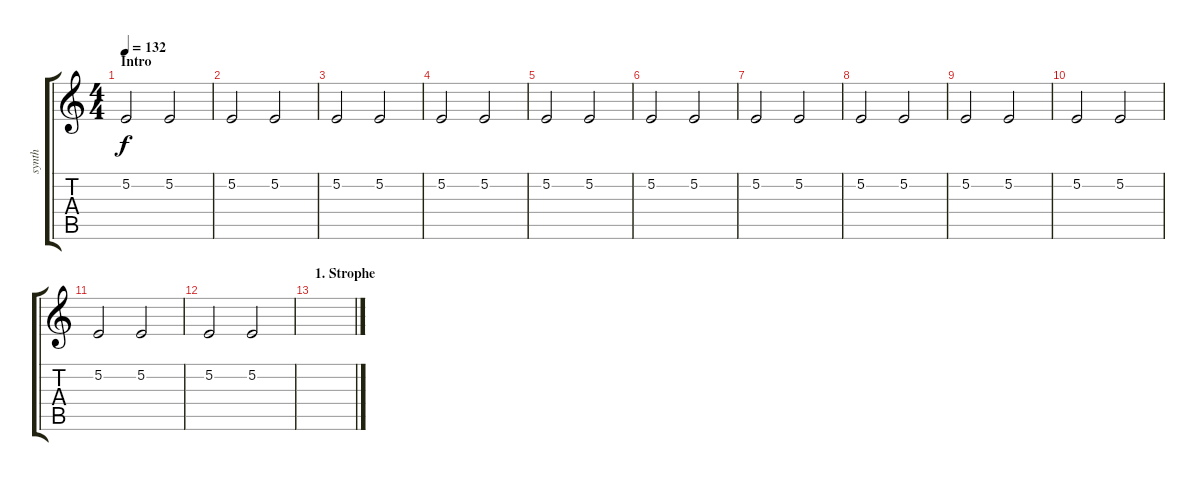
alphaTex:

\track ("synth" "synth") {instrument lead3calliope}
\staff {score tabs}
\tuning (E4 B3 G3 D3 A2 E2) {hide}
\ts (4 4)
\section ("" "Intro")
\tempo 132
\clef g2
\ks c
5.2.2{dy f volume 4 instrument lead3calliope} 5.2.2 |
5.2.2 5.2.2 |
5.2.2 5.2.2 |
5.2.2{volume 6} 5.2.2 |
5.2.2 5.2.2 |
5.2.2 5.2.2 |
5.2.2 5.2.2 |
5.2.2 5.2.2 |
5.2.2 5.2.2 |
5.2.2 5.2.2 |
5.2.2 5.2.2 |
5.2.2 5.2.2 |
\section ("" "1. Strophe")
